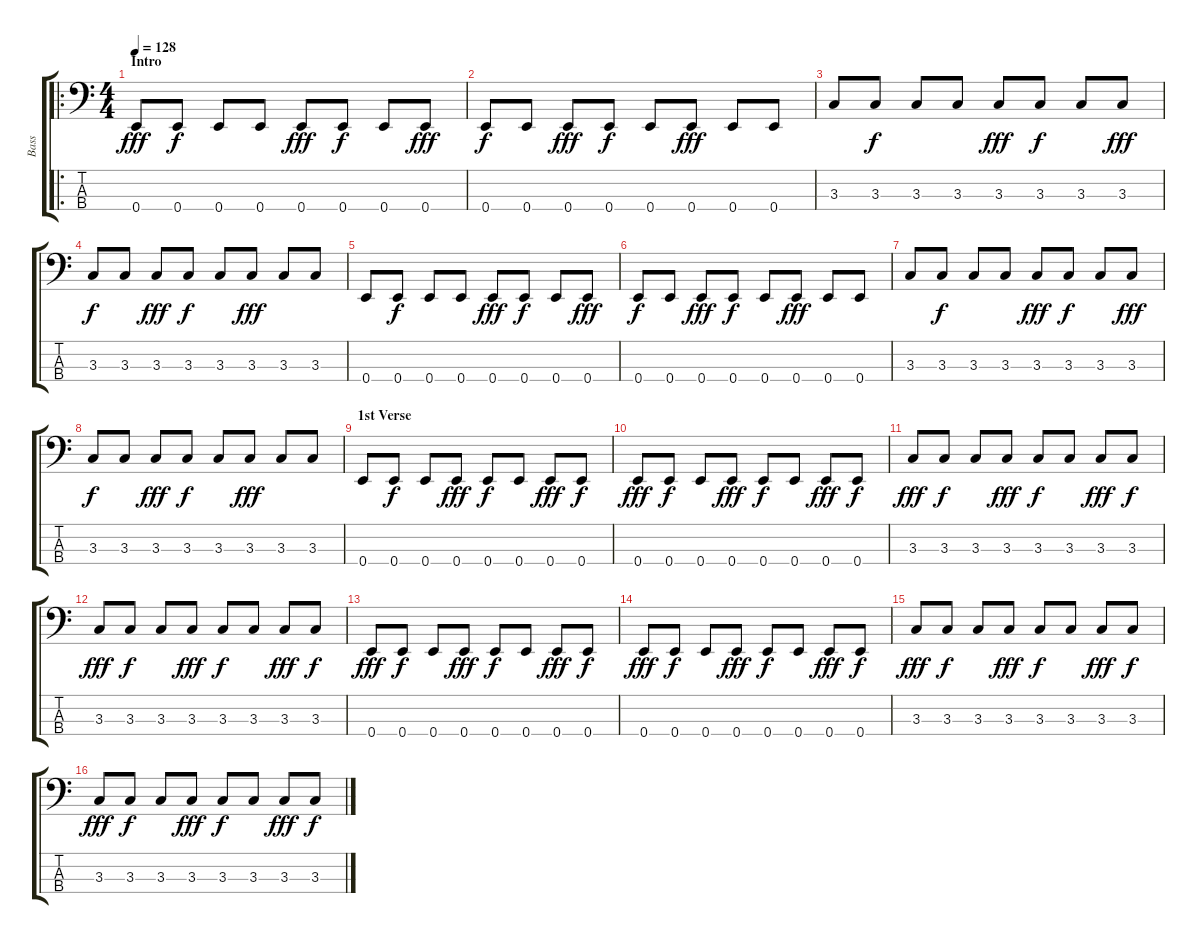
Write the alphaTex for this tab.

\track ("Bass" "Bass") {instrument electricbassfinger}
\staff {score tabs}
\tuning (G2 D2 A1 E1) {hide}
\ro
\ts (4 4)
\section ("" "Intro")
\tempo 128
\clef f4
\ks c
0.4.8{dy fff instrument electricbassfinger} 0.4.8{dy f} 0.4.8 0.4.8 0.4.8{dy fff} 0.4.8{dy f} 0.4.8 0.4.8{dy fff} |
0.4.8{dy f} 0.4.8 0.4.8{dy fff} 0.4.8{dy f} 0.4.8 0.4.8{dy fff} 0.4.8 0.4.8 |
3.3.8 3.3.8{dy f} 3.3.8 3.3.8 3.3.8{dy fff} 3.3.8{dy f} 3.3.8 3.3.8{dy fff} |
3.3.8{dy f} 3.3.8 3.3.8{dy fff} 3.3.8{dy f} 3.3.8 3.3.8{dy fff} 3.3.8 3.3.8 |
0.4.8 0.4.8{dy f} 0.4.8 0.4.8 0.4.8{dy fff} 0.4.8{dy f} 0.4.8 0.4.8{dy fff} |
0.4.8{dy f} 0.4.8 0.4.8{dy fff} 0.4.8{dy f} 0.4.8 0.4.8{dy fff} 0.4.8 0.4.8 |
3.3.8 3.3.8{dy f} 3.3.8 3.3.8 3.3.8{dy fff} 3.3.8{dy f} 3.3.8 3.3.8{dy fff} |
3.3.8{dy f} 3.3.8 3.3.8{dy fff} 3.3.8{dy f} 3.3.8 3.3.8{dy fff} 3.3.8 3.3.8 |
\section ("" "1st Verse")
0.4.8 0.4.8{dy f} 0.4.8 0.4.8{dy fff} 0.4.8{dy f} 0.4.8 0.4.8{dy fff} 0.4.8{dy f} |
0.4.8{dy fff} 0.4.8{dy f} 0.4.8 0.4.8{dy fff} 0.4.8{dy f} 0.4.8 0.4.8{dy fff} 0.4.8{dy f} |
3.3.8{dy fff} 3.3.8{dy f} 3.3.8 3.3.8{dy fff} 3.3.8{dy f} 3.3.8 3.3.8{dy fff} 3.3.8{dy f} |
3.3.8{dy fff} 3.3.8{dy f} 3.3.8 3.3.8{dy fff} 3.3.8{dy f} 3.3.8 3.3.8{dy fff} 3.3.8{dy f} |
0.4.8{dy fff} 0.4.8{dy f} 0.4.8 0.4.8{dy fff} 0.4.8{dy f} 0.4.8 0.4.8{dy fff} 0.4.8{dy f} |
0.4.8{dy fff} 0.4.8{dy f} 0.4.8 0.4.8{dy fff} 0.4.8{dy f} 0.4.8 0.4.8{dy fff} 0.4.8{dy f} |
3.3.8{dy fff} 3.3.8{dy f} 3.3.8 3.3.8{dy fff} 3.3.8{dy f} 3.3.8 3.3.8{dy fff} 3.3.8{dy f} |
3.3.8{dy fff} 3.3.8{dy f} 3.3.8 3.3.8{dy fff} 3.3.8{dy f} 3.3.8 3.3.8{dy fff} 3.3.8{dy f}
